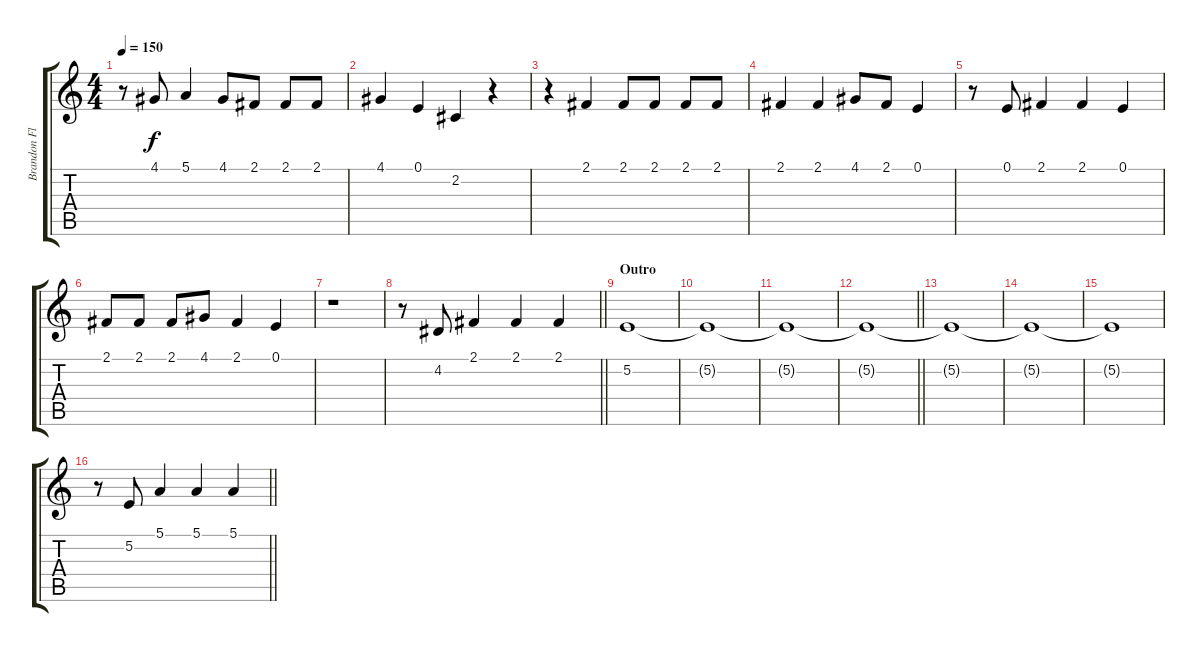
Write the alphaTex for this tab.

\track ("Brandon Flowers (Voice)" "Brandon Fl") {instrument oboe}
\staff {score tabs}
\tuning (E4 B3 G3 D3 A2 E2) {hide}
\ts (4 4)
\section ("" "")
\tempo 150
\clef g2
\ks c
r.8{dy f} 4.1.8 5.1.4 4.1.8 2.1.8 2.1.8 2.1.8 |
4.1.4 0.1.4 2.2.4 r.4 |
r.4 2.1.4 2.1.8 2.1.8 2.1.8 2.1.8 |
2.1.4 2.1.4 4.1.8 2.1.8 0.1.4 |
r.8 0.1.8 2.1.4 2.1.4 0.1.4 |
2.1.8 2.1.8 2.1.8 4.1.8 2.1.4 0.1.4 |
r.1 |
\barLineRight lightlight
r.8 4.2.8 2.1.4 2.1.4 2.1.4 |
\section ("" "Outro")
5.2.1 |
5.2{t}.1 |
5.2{t}.1 |
\barLineRight lightlight
5.2{t}.1{volume 5} |
5.2{t}.1 |
5.2{t}.1 |
5.2{t}.1 |
\barLineRight lightlight
r.8{volume 15} 5.2.8 5.1.4 5.1.4 5.1.4
